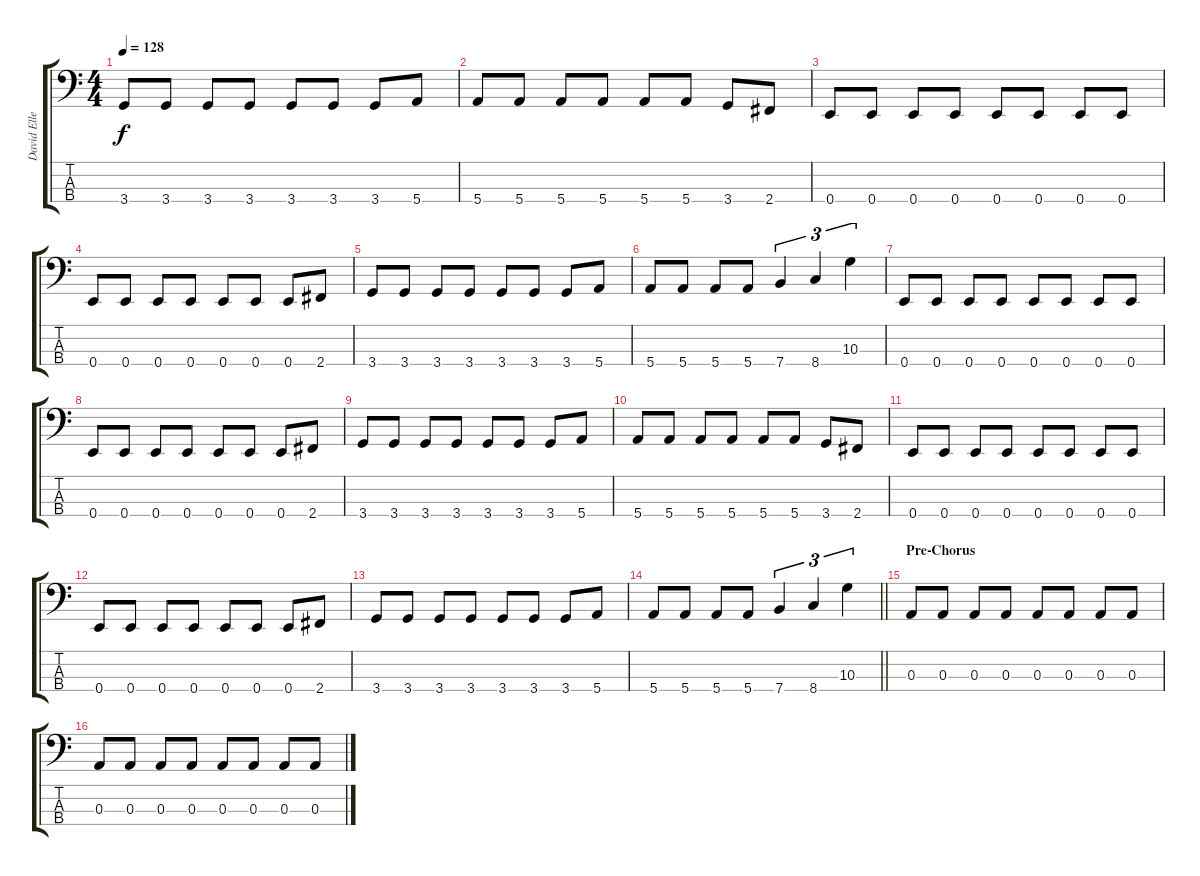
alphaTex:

\track ("David Ellefson" "David Elle") {instrument electricbasspick}
\staff {score tabs}
\tuning (G2 D2 A1 E1) {hide}
\ts (4 4)
\tempo 128
\clef f4
\ks c
3.4.8{dy f} 3.4.8 3.4.8 3.4.8 3.4.8 3.4.8 3.4.8 5.4.8 |
5.4.8 5.4.8 5.4.8 5.4.8 5.4.8 5.4.8 3.4.8 2.4.8 |
0.4.8 0.4.8 0.4.8 0.4.8 0.4.8 0.4.8 0.4.8 0.4.8 |
0.4.8 0.4.8 0.4.8 0.4.8 0.4.8 0.4.8 0.4.8 2.4.8 |
3.4.8 3.4.8 3.4.8 3.4.8 3.4.8 3.4.8 3.4.8 5.4.8 |
5.4.8 5.4.8 5.4.8 5.4.8 7.4.4{tu (3 2)} 8.4.4{tu (3 2)} 10.3.4{tu (3 2)} |
0.4.8 0.4.8 0.4.8 0.4.8 0.4.8 0.4.8 0.4.8 0.4.8 |
0.4.8 0.4.8 0.4.8 0.4.8 0.4.8 0.4.8 0.4.8 2.4.8 |
3.4.8 3.4.8 3.4.8 3.4.8 3.4.8 3.4.8 3.4.8 5.4.8 |
5.4.8 5.4.8 5.4.8 5.4.8 5.4.8 5.4.8 3.4.8 2.4.8 |
0.4.8 0.4.8 0.4.8 0.4.8 0.4.8 0.4.8 0.4.8 0.4.8 |
0.4.8 0.4.8 0.4.8 0.4.8 0.4.8 0.4.8 0.4.8 2.4.8 |
3.4.8 3.4.8 3.4.8 3.4.8 3.4.8 3.4.8 3.4.8 5.4.8 |
\barLineRight lightlight
5.4.8 5.4.8 5.4.8 5.4.8 7.4.4{tu (3 2)} 8.4.4{tu (3 2)} 10.3.4{tu (3 2)} |
\section ("" "Pre-Chorus")
0.3.8 0.3.8 0.3.8 0.3.8 0.3.8 0.3.8 0.3.8 0.3.8 |
0.3.8 0.3.8 0.3.8 0.3.8 0.3.8 0.3.8 0.3.8 0.3.8
